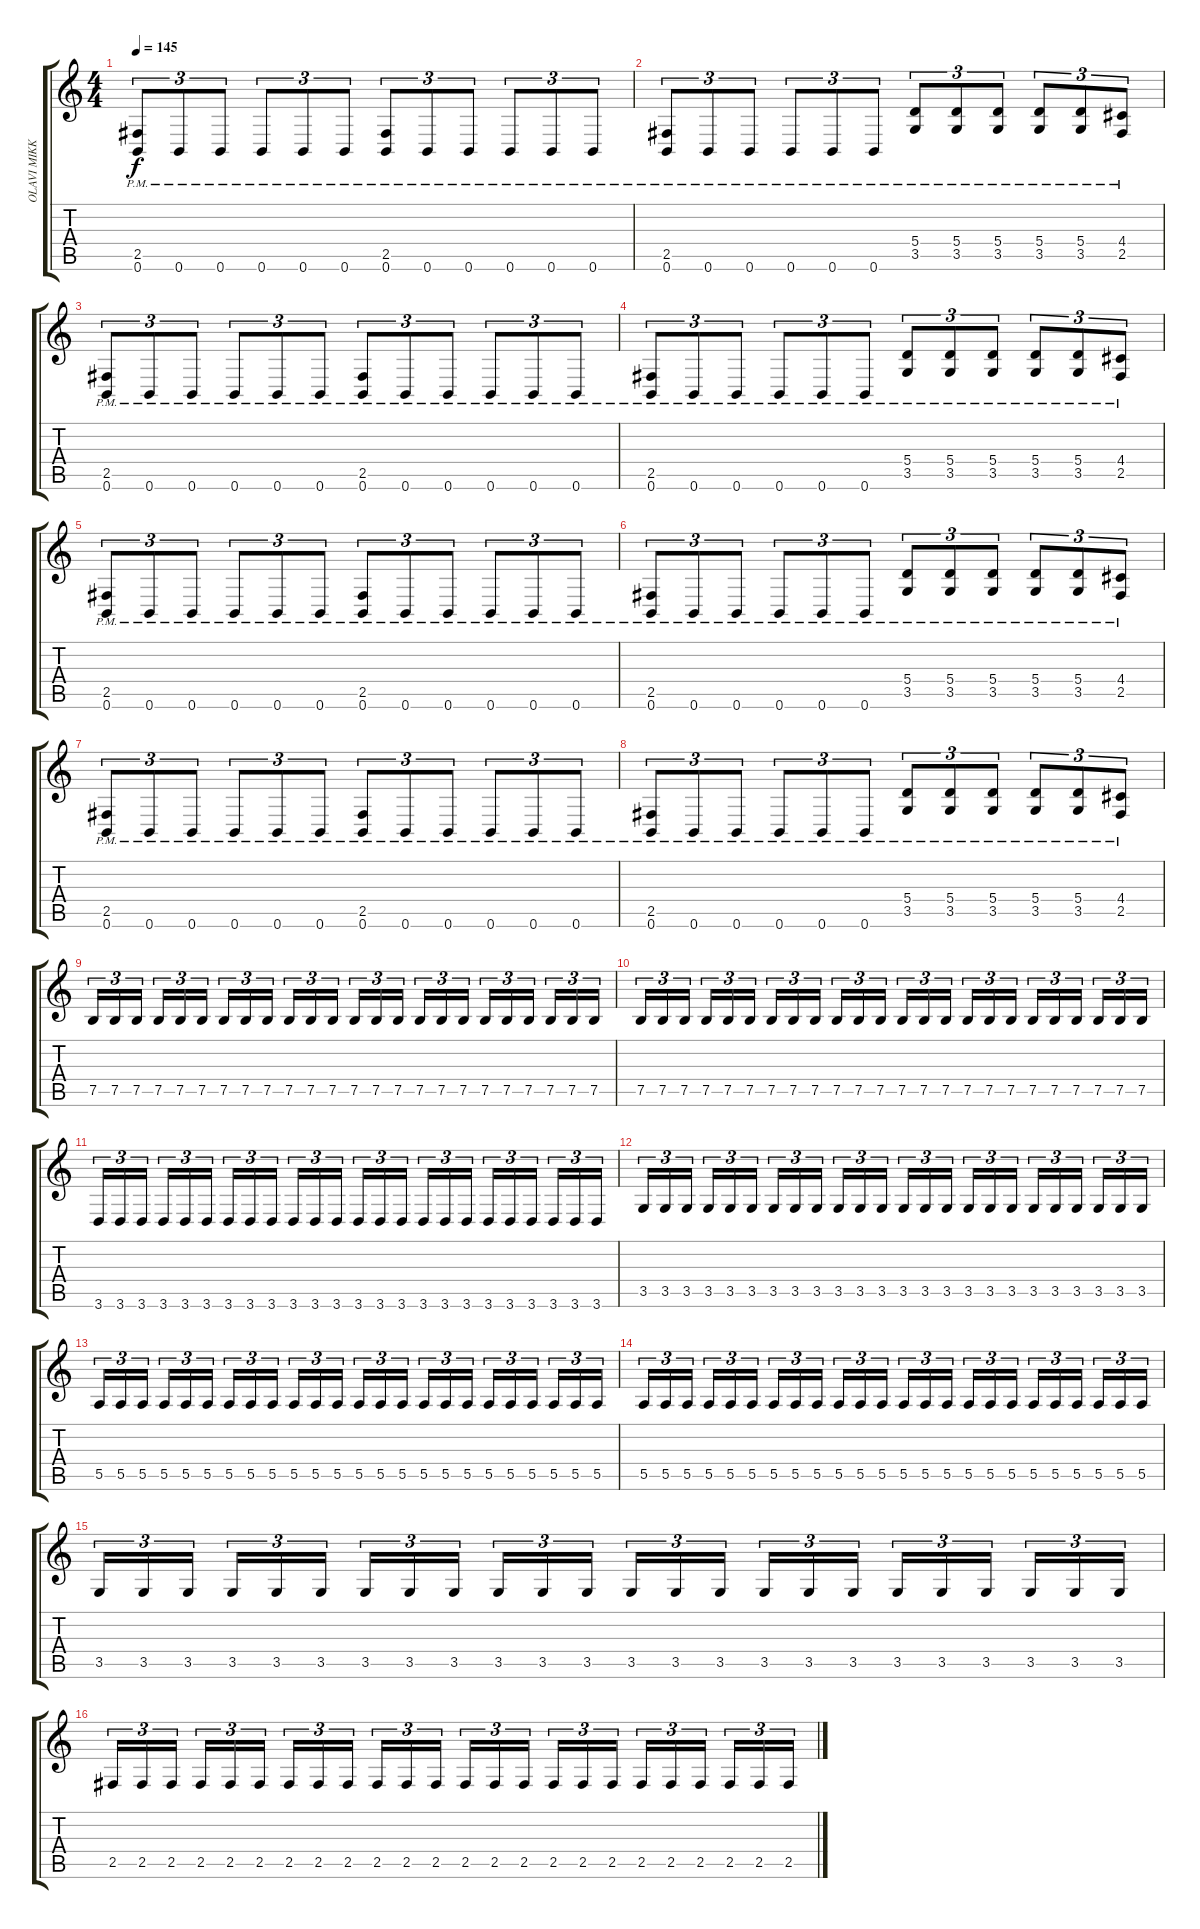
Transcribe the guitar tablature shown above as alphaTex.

\track ("OLAVI MIKKONEN" "OLAVI MIKK") {instrument distortionguitar}
\staff {score tabs}
\tuning (B3 Gb3 D3 A2 E2 B1) {hide}
\ts (4 4)
\tempo 145
\clef g2
\ks c
(2.5{pm} 0.6{pm}).8{tu (3 2) dy f} 0.6{pm}.8{tu (3 2)} 0.6{pm}.8{tu (3 2)} 0.6{pm}.8{tu (3 2)} 0.6{pm}.8{tu (3 2)} 0.6{pm}.8{tu (3 2)} (2.5{pm} 0.6{pm}).8{tu (3 2)} 0.6{pm}.8{tu (3 2)} 0.6{pm}.8{tu (3 2)} 0.6{pm}.8{tu (3 2)} 0.6{pm}.8{tu (3 2)} 0.6{pm}.8{tu (3 2)} |
(2.5{pm} 0.6{pm}).8{tu (3 2)} 0.6{pm}.8{tu (3 2)} 0.6{pm}.8{tu (3 2)} 0.6{pm}.8{tu (3 2)} 0.6{pm}.8{tu (3 2)} 0.6{pm}.8{tu (3 2)} (5.4{pm} 3.5{pm}).8{tu (3 2)} (5.4{pm} 3.5{pm}).8{tu (3 2)} (5.4{pm} 3.5{pm}).8{tu (3 2)} (5.4{pm} 3.5{pm}).8{tu (3 2)} (5.4{pm} 3.5{pm}).8{tu (3 2)} (4.4{pm} 2.5{pm}).8{tu (3 2)} |
(2.5{pm} 0.6{pm}).8{tu (3 2)} 0.6{pm}.8{tu (3 2)} 0.6{pm}.8{tu (3 2)} 0.6{pm}.8{tu (3 2)} 0.6{pm}.8{tu (3 2)} 0.6{pm}.8{tu (3 2)} (2.5{pm} 0.6{pm}).8{tu (3 2)} 0.6{pm}.8{tu (3 2)} 0.6{pm}.8{tu (3 2)} 0.6{pm}.8{tu (3 2)} 0.6{pm}.8{tu (3 2)} 0.6{pm}.8{tu (3 2)} |
(2.5{pm} 0.6{pm}).8{tu (3 2)} 0.6{pm}.8{tu (3 2)} 0.6{pm}.8{tu (3 2)} 0.6{pm}.8{tu (3 2)} 0.6{pm}.8{tu (3 2)} 0.6{pm}.8{tu (3 2)} (5.4{pm} 3.5{pm}).8{tu (3 2)} (5.4{pm} 3.5{pm}).8{tu (3 2)} (5.4{pm} 3.5{pm}).8{tu (3 2)} (5.4{pm} 3.5{pm}).8{tu (3 2)} (5.4{pm} 3.5{pm}).8{tu (3 2)} (4.4{pm} 2.5{pm}).8{tu (3 2)} |
(2.5{pm} 0.6{pm}).8{tu (3 2)} 0.6{pm}.8{tu (3 2)} 0.6{pm}.8{tu (3 2)} 0.6{pm}.8{tu (3 2)} 0.6{pm}.8{tu (3 2)} 0.6{pm}.8{tu (3 2)} (2.5{pm} 0.6{pm}).8{tu (3 2)} 0.6{pm}.8{tu (3 2)} 0.6{pm}.8{tu (3 2)} 0.6{pm}.8{tu (3 2)} 0.6{pm}.8{tu (3 2)} 0.6{pm}.8{tu (3 2)} |
(2.5{pm} 0.6{pm}).8{tu (3 2)} 0.6{pm}.8{tu (3 2)} 0.6{pm}.8{tu (3 2)} 0.6{pm}.8{tu (3 2)} 0.6{pm}.8{tu (3 2)} 0.6{pm}.8{tu (3 2)} (5.4{pm} 3.5{pm}).8{tu (3 2)} (5.4{pm} 3.5{pm}).8{tu (3 2)} (5.4{pm} 3.5{pm}).8{tu (3 2)} (5.4{pm} 3.5{pm}).8{tu (3 2)} (5.4{pm} 3.5{pm}).8{tu (3 2)} (4.4{pm} 2.5{pm}).8{tu (3 2)} |
(2.5{pm} 0.6{pm}).8{tu (3 2)} 0.6{pm}.8{tu (3 2)} 0.6{pm}.8{tu (3 2)} 0.6{pm}.8{tu (3 2)} 0.6{pm}.8{tu (3 2)} 0.6{pm}.8{tu (3 2)} (2.5{pm} 0.6{pm}).8{tu (3 2)} 0.6{pm}.8{tu (3 2)} 0.6{pm}.8{tu (3 2)} 0.6{pm}.8{tu (3 2)} 0.6{pm}.8{tu (3 2)} 0.6{pm}.8{tu (3 2)} |
(2.5{pm} 0.6{pm}).8{tu (3 2)} 0.6{pm}.8{tu (3 2)} 0.6{pm}.8{tu (3 2)} 0.6{pm}.8{tu (3 2)} 0.6{pm}.8{tu (3 2)} 0.6{pm}.8{tu (3 2)} (5.4{pm} 3.5{pm}).8{tu (3 2)} (5.4{pm} 3.5{pm}).8{tu (3 2)} (5.4{pm} 3.5{pm}).8{tu (3 2)} (5.4{pm} 3.5{pm}).8{tu (3 2)} (5.4{pm} 3.5{pm}).8{tu (3 2)} (4.4{pm} 2.5{pm}).8{tu (3 2)} |
7.5.16{tu (3 2)} 7.5.16{tu (3 2)} 7.5.16{tu (3 2) beam splitsecondary} 7.5.16{tu (3 2)} 7.5.16{tu (3 2)} 7.5.16{tu (3 2)} 7.5.16{tu (3 2)} 7.5.16{tu (3 2)} 7.5.16{tu (3 2) beam splitsecondary} 7.5.16{tu (3 2)} 7.5.16{tu (3 2)} 7.5.16{tu (3 2)} 7.5.16{tu (3 2)} 7.5.16{tu (3 2)} 7.5.16{tu (3 2) beam splitsecondary} 7.5.16{tu (3 2)} 7.5.16{tu (3 2)} 7.5.16{tu (3 2)} 7.5.16{tu (3 2)} 7.5.16{tu (3 2)} 7.5.16{tu (3 2) beam splitsecondary} 7.5.16{tu (3 2)} 7.5.16{tu (3 2)} 7.5.16{tu (3 2)} |
7.5.16{tu (3 2)} 7.5.16{tu (3 2)} 7.5.16{tu (3 2) beam splitsecondary} 7.5.16{tu (3 2)} 7.5.16{tu (3 2)} 7.5.16{tu (3 2)} 7.5.16{tu (3 2)} 7.5.16{tu (3 2)} 7.5.16{tu (3 2) beam splitsecondary} 7.5.16{tu (3 2)} 7.5.16{tu (3 2)} 7.5.16{tu (3 2)} 7.5.16{tu (3 2)} 7.5.16{tu (3 2)} 7.5.16{tu (3 2) beam splitsecondary} 7.5.16{tu (3 2)} 7.5.16{tu (3 2)} 7.5.16{tu (3 2)} 7.5.16{tu (3 2)} 7.5.16{tu (3 2)} 7.5.16{tu (3 2) beam splitsecondary} 7.5.16{tu (3 2)} 7.5.16{tu (3 2)} 7.5.16{tu (3 2)} |
3.6.16{tu (3 2)} 3.6.16{tu (3 2)} 3.6.16{tu (3 2) beam splitsecondary} 3.6.16{tu (3 2)} 3.6.16{tu (3 2)} 3.6.16{tu (3 2)} 3.6.16{tu (3 2)} 3.6.16{tu (3 2)} 3.6.16{tu (3 2) beam splitsecondary} 3.6.16{tu (3 2)} 3.6.16{tu (3 2)} 3.6.16{tu (3 2)} 3.6.16{tu (3 2)} 3.6.16{tu (3 2)} 3.6.16{tu (3 2) beam splitsecondary} 3.6.16{tu (3 2)} 3.6.16{tu (3 2)} 3.6.16{tu (3 2)} 3.6.16{tu (3 2)} 3.6.16{tu (3 2)} 3.6.16{tu (3 2) beam splitsecondary} 3.6.16{tu (3 2)} 3.6.16{tu (3 2)} 3.6.16{tu (3 2)} |
3.5.16{tu (3 2)} 3.5.16{tu (3 2)} 3.5.16{tu (3 2) beam splitsecondary} 3.5.16{tu (3 2)} 3.5.16{tu (3 2)} 3.5.16{tu (3 2)} 3.5.16{tu (3 2)} 3.5.16{tu (3 2)} 3.5.16{tu (3 2) beam splitsecondary} 3.5.16{tu (3 2)} 3.5.16{tu (3 2)} 3.5.16{tu (3 2)} 3.5.16{tu (3 2)} 3.5.16{tu (3 2)} 3.5.16{tu (3 2) beam splitsecondary} 3.5.16{tu (3 2)} 3.5.16{tu (3 2)} 3.5.16{tu (3 2)} 3.5.16{tu (3 2)} 3.5.16{tu (3 2)} 3.5.16{tu (3 2) beam splitsecondary} 3.5.16{tu (3 2)} 3.5.16{tu (3 2)} 3.5.16{tu (3 2)} |
5.5.16{tu (3 2)} 5.5.16{tu (3 2)} 5.5.16{tu (3 2) beam splitsecondary} 5.5.16{tu (3 2)} 5.5.16{tu (3 2)} 5.5.16{tu (3 2)} 5.5.16{tu (3 2)} 5.5.16{tu (3 2)} 5.5.16{tu (3 2) beam splitsecondary} 5.5.16{tu (3 2)} 5.5.16{tu (3 2)} 5.5.16{tu (3 2)} 5.5.16{tu (3 2)} 5.5.16{tu (3 2)} 5.5.16{tu (3 2) beam splitsecondary} 5.5.16{tu (3 2)} 5.5.16{tu (3 2)} 5.5.16{tu (3 2)} 5.5.16{tu (3 2)} 5.5.16{tu (3 2)} 5.5.16{tu (3 2) beam splitsecondary} 5.5.16{tu (3 2)} 5.5.16{tu (3 2)} 5.5.16{tu (3 2)} |
5.5.16{tu (3 2)} 5.5.16{tu (3 2)} 5.5.16{tu (3 2) beam splitsecondary} 5.5.16{tu (3 2)} 5.5.16{tu (3 2)} 5.5.16{tu (3 2)} 5.5.16{tu (3 2)} 5.5.16{tu (3 2)} 5.5.16{tu (3 2) beam splitsecondary} 5.5.16{tu (3 2)} 5.5.16{tu (3 2)} 5.5.16{tu (3 2)} 5.5.16{tu (3 2)} 5.5.16{tu (3 2)} 5.5.16{tu (3 2) beam splitsecondary} 5.5.16{tu (3 2)} 5.5.16{tu (3 2)} 5.5.16{tu (3 2)} 5.5.16{tu (3 2)} 5.5.16{tu (3 2)} 5.5.16{tu (3 2) beam splitsecondary} 5.5.16{tu (3 2)} 5.5.16{tu (3 2)} 5.5.16{tu (3 2)} |
3.5.16{tu (3 2)} 3.5.16{tu (3 2)} 3.5.16{tu (3 2) beam splitsecondary} 3.5.16{tu (3 2)} 3.5.16{tu (3 2)} 3.5.16{tu (3 2)} 3.5.16{tu (3 2)} 3.5.16{tu (3 2)} 3.5.16{tu (3 2) beam splitsecondary} 3.5.16{tu (3 2)} 3.5.16{tu (3 2)} 3.5.16{tu (3 2)} 3.5.16{tu (3 2)} 3.5.16{tu (3 2)} 3.5.16{tu (3 2) beam splitsecondary} 3.5.16{tu (3 2)} 3.5.16{tu (3 2)} 3.5.16{tu (3 2)} 3.5.16{tu (3 2)} 3.5.16{tu (3 2)} 3.5.16{tu (3 2) beam splitsecondary} 3.5.16{tu (3 2)} 3.5.16{tu (3 2)} 3.5.16{tu (3 2)} |
2.5.16{tu (3 2)} 2.5.16{tu (3 2)} 2.5.16{tu (3 2) beam splitsecondary} 2.5.16{tu (3 2)} 2.5.16{tu (3 2)} 2.5.16{tu (3 2)} 2.5.16{tu (3 2)} 2.5.16{tu (3 2)} 2.5.16{tu (3 2) beam splitsecondary} 2.5.16{tu (3 2)} 2.5.16{tu (3 2)} 2.5.16{tu (3 2)} 2.5.16{tu (3 2)} 2.5.16{tu (3 2)} 2.5.16{tu (3 2) beam splitsecondary} 2.5.16{tu (3 2)} 2.5.16{tu (3 2)} 2.5.16{tu (3 2)} 2.5.16{tu (3 2)} 2.5.16{tu (3 2)} 2.5.16{tu (3 2) beam splitsecondary} 2.5.16{tu (3 2)} 2.5.16{tu (3 2)} 2.5.16{tu (3 2)}
